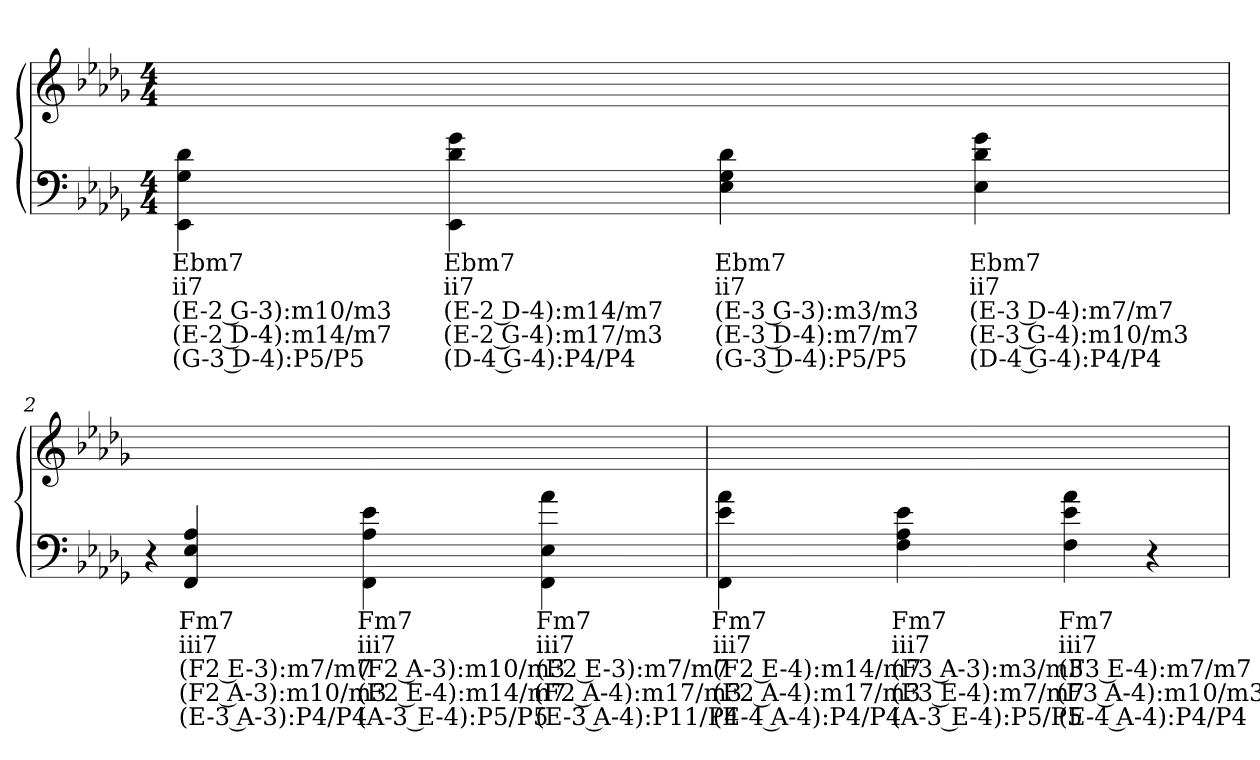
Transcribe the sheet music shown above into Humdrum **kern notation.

**kern	**text	**text	**text	**text	**text	**kern
*part2	*part2	*part2	*part2	*part2	*part2	*part1
*staff2	*staff2	*staff2	*staff2	*staff2	*staff2	*staff1
*clefF4	*	*	*	*	*	*clefG2
*k[b-e-a-d-g-]	*	*	*	*	*	*k[b-e-a-d-g-]
*D-:	*	*	*	*	*	*D-:
*M4/4	*	*	*	*	*	*M4/4
*MM60	*	*	*	*	*	*MM60
=1	=1	=1	=1	=1	=1	=1
4EE- 4G- 4d-	Ebm7	ii7	(E-2 G-3):m10/m3	(E-2 D-4):m14/m7	(G-3 D-4):P5/P5	1ryy
4EE- 4d- 4g-	Ebm7	ii7	(E-2 D-4):m14/m7	(E-2 G-4):m17/m3	(D-4 G-4):P4/P4	.
4E- 4G- 4d-	Ebm7	ii7	(E-3 G-3):m3/m3	(E-3 D-4):m7/m7	(G-3 D-4):P5/P5	.
4E- 4d- 4g-	Ebm7	ii7	(E-3 D-4):m7/m7	(E-3 G-4):m10/m3	(D-4 G-4):P4/P4	.
=2	=2	=2	=2	=2	=2	=2
4r	.	.	.	.	.	1ryy
4FF 4E- 4A-	Fm7	iii7	(F2 E-3):m7/m7	(F2 A-3):m10/m3	(E-3 A-3):P4/P4	.
4FF 4A- 4e-	Fm7	iii7	(F2 A-3):m10/m3	(F2 E-4):m14/m7	(A-3 E-4):P5/P5	.
4FF 4E- 4a-	Fm7	iii7	(F2 E-3):m7/m7	(F2 A-4):m17/m3	(E-3 A-4):P11/P4	.
=3	=3	=3	=3	=3	=3	=3
4FF 4e- 4a-	Fm7	iii7	(F2 E-4):m14/m7	(F2 A-4):m17/m3	(E-4 A-4):P4/P4	1ryy
4F 4A- 4e-	Fm7	iii7	(F3 A-3):m3/m3	(F3 E-4):m7/m7	(A-3 E-4):P5/P5	.
4F 4e- 4a-	Fm7	iii7	(F3 E-4):m7/m7	(F3 A-4):m10/m3	(E-4 A-4):P4/P4	.
4r	.	.	.	.	.	.
=	=	=	=	=	=	=
*-	*-	*-	*-	*-	*-	*-
